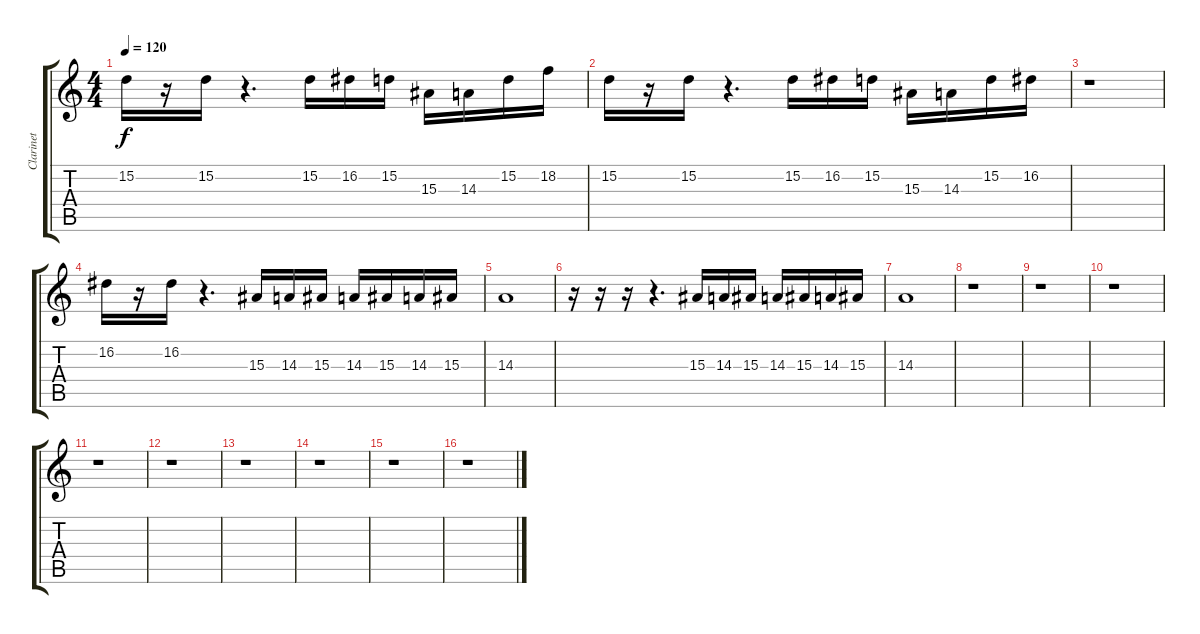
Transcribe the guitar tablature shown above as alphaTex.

\track ("Clarinet" "Clarinet") {instrument clarinet}
\staff {score tabs}
\tuning (E4 B3 G3 D3 A2 E2) {hide}
\ts (4 4)
\tempo 120
\clef g2
\ks c
15.2.16{dy f} r.16 15.2.16 r.4{d} 15.2.16 16.2.16 15.2.16 15.3.16 14.3.16 15.2.16 18.2.16 |
15.2.16 r.16 15.2.16 r.4{d} 15.2.16 16.2.16 15.2.16 15.3.16 14.3.16 15.2.16 16.2.16 |
r.1 |
16.2.16 r.16 16.2.16 r.4{d} 15.3.16 14.3.16 15.3.16 14.3.16 15.3.16 14.3.16 15.3.16 |
14.3.1 |
r.16 r.16 r.16 r.4{d} 15.3.16 14.3.16 15.3.16 14.3.16 15.3.16 14.3.16 15.3.16 |
14.3.1 |
r.1 |
r.1 |
r.1 |
r.1 |
r.1 |
r.1 |
r.1 |
r.1 |
r.1
